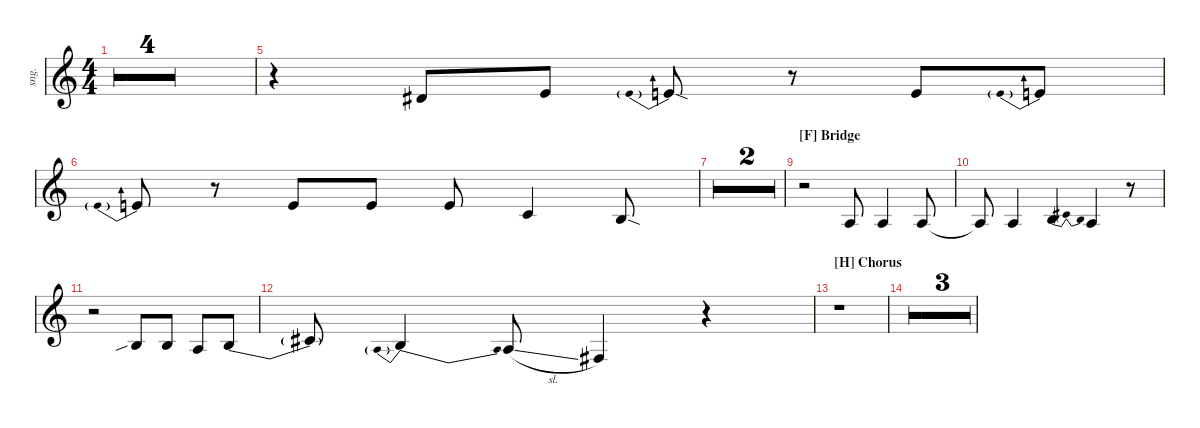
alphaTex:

\defaultSystemsLayout 4
\hideDynamics
\bracketExtendMode nobrackets
\otherSystemsTrackNameOrientation horizontal
\track ("V. Harmony 1" "sng.") {defaultSystemsLayout 4 multiBarRest instrument voiceoohs}
\staff {score}
\tuning (E4 B3 G3 D3 A2 E2)
\ts (4 4)
\tempo 125
\clef g2
\ks c
r.1{dy mp} |
r.1 |
r.1 |
r.1 |
r.4 8.3{acc #}.8{dy mf} 9.3.8 9.3{be (prebend 0 1 60 1) sod}.8 r.8 9.3.8 9.3{be (prebend 0 1 60 1)}.8 |
9.3{be (prebend 0 1 60 1)}.8 r.8 9.3.8 9.3.8 9.3.8 5.3.4 4.3{sod}.8 |
r.1 |
r.1 |
\section ("F" "Bridge")
r.2 7.4.8 7.4.4 7.4.8 |
7.4{t}.8 7.4.4 9.4{be (bendrelease 14.399999999999999 0 25.2 4 31.799999999999997 4 40.199999999999996 0)}.4 7.4.4 r.8 |
r.2 9.4{sib}.8 9.4.8 7.4.8 9.4{be (bend 0 0 39.6 4)}.8 |
9.4{t}.8 7.4{be (prebendrelease 0 4 36 0)}.4 7.4{sl}.8 4.4{acc #}.4 r.4 |
\section ("H" "Chorus")
r.1 |
r.1 |
r.1 |
r.1
